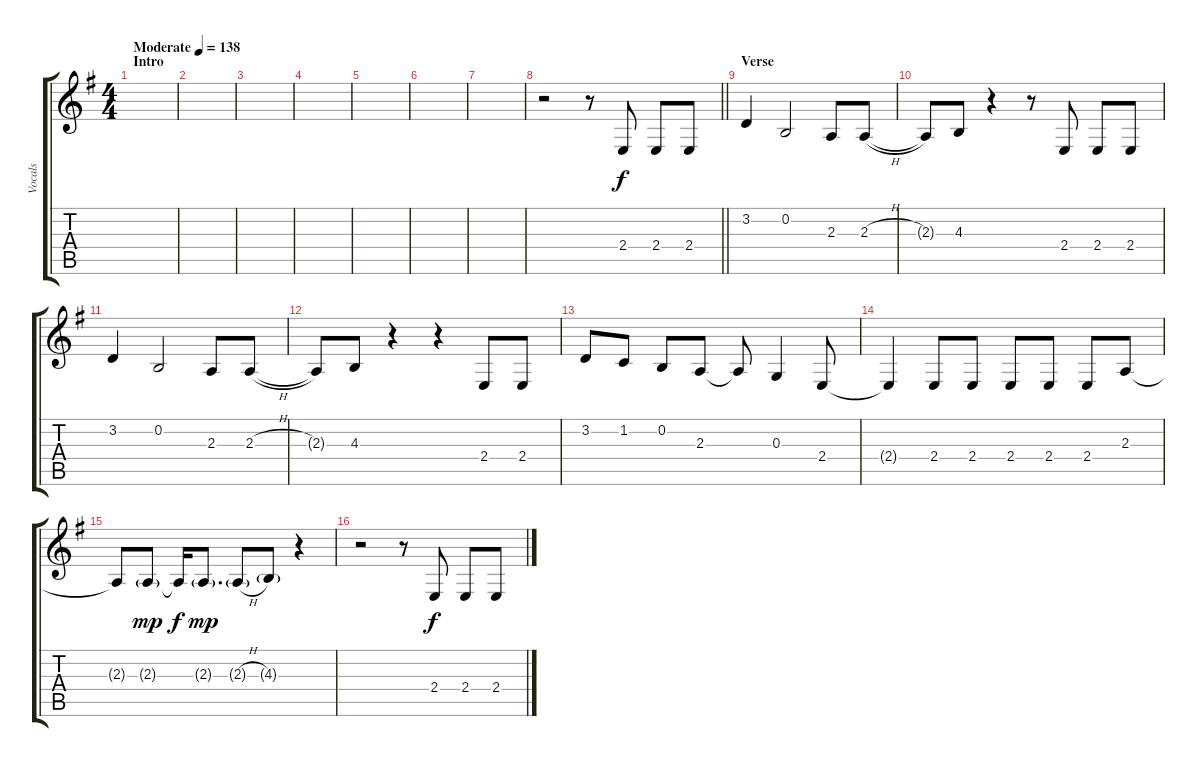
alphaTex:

\track ("Vocals" "Vocals") {instrument altosax bank 255}
\staff {score tabs}
\tuning (E4 B3 G3 D3 A2 E2) {hide}
\ts (4 4)
\section ("" "Intro")
\tempo (138 "Moderate")
\clef g2
\ks g
|
|
|
|
|
|
|
\barLineRight lightlight
r.2 r.8 2.4.8 2.4.8 2.4.8 |
\section ("" "Verse")
3.2.4 0.2.2 2.3.8 2.3{h}.8 |
2.3{t}.8 4.3.8 r.4 r.8 2.4.8 2.4.8 2.4.8 |
3.2.4 0.2.2 2.3.8 2.3{h}.8 |
2.3{t}.8 4.3.8 r.4 r.4 2.4.8 2.4.8 |
3.2.8 1.2.8 0.2.8 2.3.8 2.3{t}.8 0.3.4 2.4.8 |
2.4{t}.4 2.4.8 2.4.8 2.4.8 2.4.8 2.4.8 2.3.8 |
2.3{t}.8 2.3{g}.8{dy mp} 2.3{t}.16{dy f} 2.3{g}.8{d dy mp} 2.3{h g}.8 4.3{g}.8 r.4 |
r.2 r.8 2.4.8{dy f} 2.4.8 2.4.8
